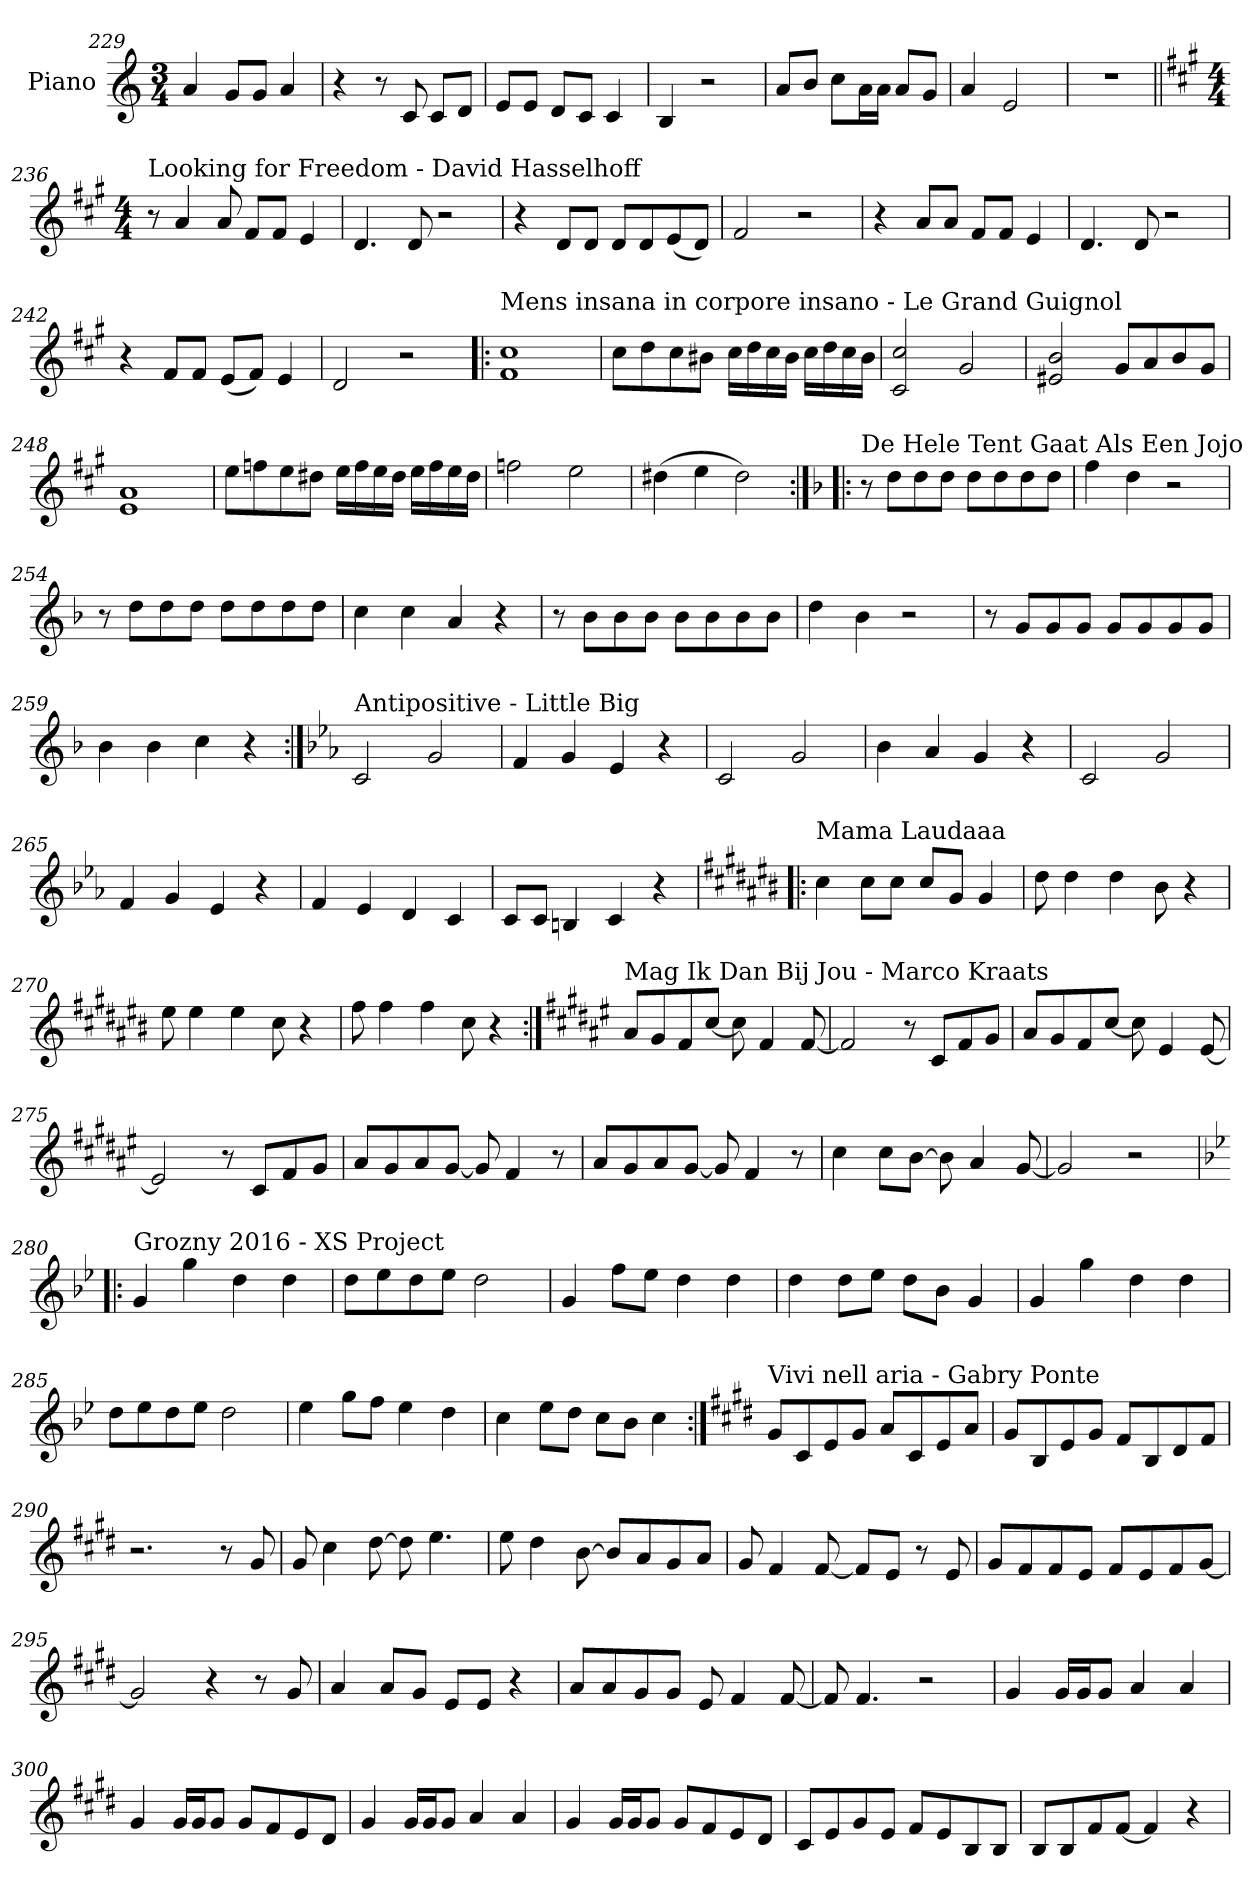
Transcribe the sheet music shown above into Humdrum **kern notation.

**kern
*part1
*staff1
*I"Piano
*I'Pno.
*clefG2
*ITrd1c2
*k[b-e-]
*M3/4
=229
4g
8fL
8fJ
4g
=230
4r
8r
8B-
8B-L
8cJ
=231
8dL
8dJ
8cL
8B-J
4B-
=232
4A
2r
=233
8gL
8aJ
8b-L
16gL
16gJJ
8gL
8fJ
=234
4g
2d
=235
2.r
=236||
*k[f#]
*M4/4
*MM120
!LO:TX:t=Looking for Freedom - David Hasselhoff
8r
4g
8g
8eL
8eJ
4d
=237
4.c
8c
2r
=238
4r
8cL
8cJ
8cL
8c
(<8d
8cJ)
=239
2e
2r
=240
4r
8gL
8gJ
8eL
8eJ
4d
=241
4.c
8c
2r
=242
4r
8eL
8eJ
(<8dL
8eJ)
4d
=243
2c
2r
=244!|:
!LO:TX:t=Mens insana in corpore insano - Le Grand Guignol
1e 1b
=245
8bL
8cc
8b
8a#XJ
16bLL
16cc
16b
16a#JJ
16bLL
16cc
16b
16a#JJ
=246
2B 2b
2f#
=247
2d#X 2a
8f#L
8g
8a
8f#J
=248
1d 1g
=249
8ddL
8ee-X
8dd
8cc#XJ
16ddLL
16ee-
16dd
16cc#JJ
16ddLL
16ee-
16dd
16cc#JJ
=250
2ee-X
2dd
=251
(>4cc#X
4dd
2cc#)
=252:|!|:
*k[b-e-a-]
*MM160
!LO:TX:t=De Hele Tent Gaat Als Een Jojo
8r
8ccL
8cc
8ccJ
8ccL
8cc
8cc
8ccJ
=253
4ee-
4cc
2r
=254
8r
8ccL
8cc
8ccJ
8ccL
8cc
8cc
8ccJ
=255
4b-
4b-
4g
4r
=256
8r
8a-L
8a-
8a-J
8a-L
8a-
8a-
8a-J
=257
4cc
4a-
2r
=258
8r
8fL
8f
8fJ
8fL
8f
8f
8fJ
=259
4a-
4a-
4b-
4r
=260:|!
*k[b-e-a-d-g-]
!LO:TX:t=Antipositive - Little Big
2B-
2f
=261
4e-
4f
4d-
4r
=262
2B-
2f
=263
4a-
4g-
4f
4r
=264
2B-
2f
=265
4e-
4f
4d-
4r
=266
4e-
4d-
4c
4B-
=267
8B-L
8B-J
4An
4B-
4r
=268!|:
*k[f#c#g#d#a#]
*MM140
!LO:TX:t=Mama Laudaaa
4b
8bL
8bJ
8bL
8f#J
4f#
=269
8cc#
4cc#
4cc#
8a#
4r
=270
8dd#
4dd#
4dd#
8b
4r
=271
8ee
4ee
4ee
8b
4r
=272:|!
*k[f#c#g#d#]
!LO:TX:t=Mag Ik Dan Bij Jou - Marco Kraats
8g#L
8f#
8e
[8bJ
8b]
4e
[8e
=273
2e]
8r
8BL
8e
8f#J
=274
8g#L
8f#
8e
[8bJ
8b]
4d#
[8d#
=275
2d#]
8r
8BL
8e
8f#J
=276
8g#L
8f#
8g#
[8f#J
8f#]
4e
8r
=277
8g#L
8f#
8g#
[8f#J
8f#]
4e
8r
=278
4b
8bL
[8aJ
8a]
4g#
[8f#
=279
2f#]
2r
=280!|:
*k[b-e-a-d-]
!LO:TX:t=Grozny 2016 - XS Project
4f
4ff
4cc
4cc
=281
8ccL
8dd-
8cc
8dd-J
2cc
=282
4f
8ee-L
8dd-J
4cc
4cc
=283
4cc
8ccL
8dd-J
8ccL
8a-J
4f
=284
4f
4ff
4cc
4cc
=285
8ccL
8dd-
8cc
8dd-J
2cc
=286
4dd-
8ffL
8ee-J
4dd-
4cc
=287
4b-
8dd-L
8ccJ
8b-L
8a-J
4b-
=288:|!
*k[f#c#]
!LO:TX:t=Vivi nell aria - Gabry Ponte
8f#L
8B
8d
8f#J
8gL
8B
8d
8gJ
=289
8f#L
8A
8d
8f#J
8eL
8A
8c#
8eJ
=290
2.r
8r
8f#
=291
8f#
4b
[8cc#
8cc#]
4.dd
=292
8dd
4cc#
[8a
8aL]
8g
8f#
8gJ
=293
8f#
4e
[8e
8eL]
8dJ
8r
8d
=294
8f#L
8e
8e
8dJ
8eL
8d
8e
[8f#J
=295
2f#]
4r
8r
8f#
=296
4g
8gL
8f#J
8dL
8dJ
4r
=297
8gL
8g
8f#
8f#J
8d
4e
[8e
=298
8e]
4.e
2r
=299
4f#
16f#LL
16f#J
8f#J
4g
4g
=300
4f#
16f#LL
16f#J
8f#J
8f#L
8e
8d
8c#J
=301
4f#
16f#LL
16f#J
8f#J
4g
4g
=302
4f#
16f#LL
16f#J
8f#J
8f#L
8e
8d
8c#J
=303
8BL
8d
8f#
8dJ
8eL
8d
8A
8AJ
=304
8AL
8A
8e
[8eJ
4e]
4r
=
*-
